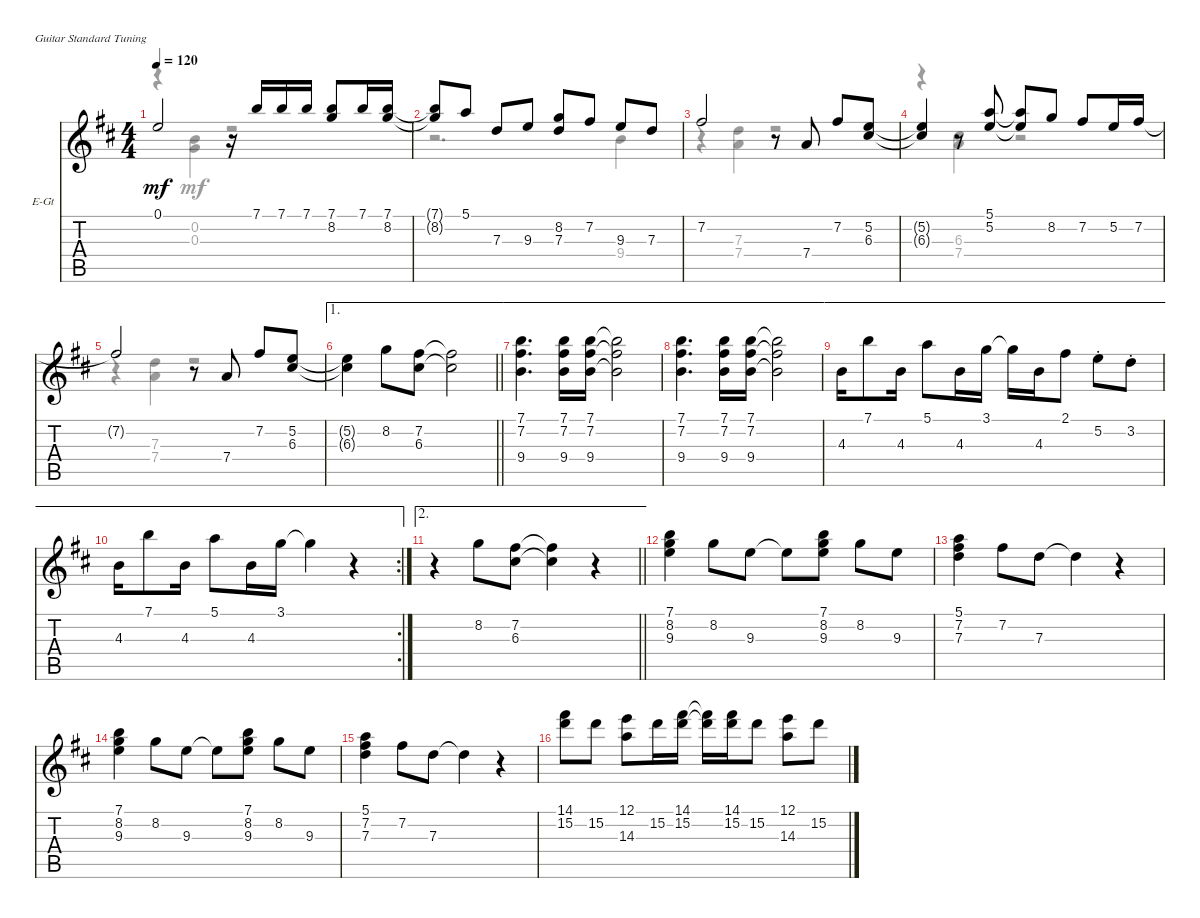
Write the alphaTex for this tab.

\defaultSystemsLayout 4
\bracketExtendMode nobrackets
\firstSystemTrackNameOrientation horizontal
\otherSystemsTrackNameOrientation horizontal
\track ("Jazz Guitar" "E-Gt") {instrument electricguitarjazz}
\staff {score tabs}
\tuning (E4 B3 G3 D3 A2 E2)
\voice
\ts (4 4)
\tempo 120
\clef g2
\ks bminor
0.1.2{dy mf} r.16 7.1.16 7.1.16 7.1.16 (7.1 8.2).8 7.1.16 (7.1 8.2).16 |
(7.1{t} 8.2{t}).8 5.1.8 7.3.8 9.3.8 (8.2 7.3).8 7.2.8 9.3.8 7.3.8 |
7.2.2 r.8 7.4.8 7.2.8 (5.2 6.3).8 |
(6.3{t} 5.2{t}).4 r.8 (5.1 5.2).8 (5.1{t} 5.2{t}).8 8.2.8 7.2.8 5.2.16 7.2.16 |
7.2{t}.2 r.8 7.4.8 7.2.8 (5.2 6.3).8 |
\ae 1
\barLineRight lightlight
(5.2{t} 6.3{t}).4 8.2.8 (7.2 6.3).8 (6.3{t} 7.2{t}).2 |
\ae 1
(7.1 7.2 9.4).4{d} (7.1 7.2 9.4).16 (7.1 7.2 9.4).16 (9.4{t} 7.2{t} 7.1{t}).2 |
\ae 1
(7.1 7.2 9.4).4{d} (7.1 7.2 9.4).16 (7.1 7.2 9.4).16 (9.4{t} 7.2{t} 7.1{t}).2 |
\ae 1
4.3.16 7.1.8 4.3.16 5.1.8 4.3.16 3.1.16 3.1{t}.16 4.3.16 2.1.8 5.2{st}.8 3.2{st}.8 |
\ae 1
\rc 2
4.3.16 7.1.8 4.3.16 5.1.8 4.3.16 3.1.16 3.1{t}.4 r.4 |
\ae 2
\barLineRight lightlight
r.4 8.2.8 (7.2 6.3).8 (6.3{t} 7.2{t}).4 r.4 |
(7.1 8.2 9.3).4 8.2.8 9.3.8 9.3{t}.8 (7.1 8.2 9.3).8 8.2.8 9.3.8 |
(5.1 7.3 7.2).4 7.2.8 7.3.8 7.3{t}.4 r.4 |
(7.1 8.2 9.3).4 8.2.8 9.3.8 9.3{t}.8 (7.1 8.2 9.3).8 8.2.8 9.3.8 |
(5.1 7.3 7.2).4 7.2.8 7.3.8 7.3{t}.4 r.4 |
(14.1 15.2).8 15.2.8 (12.1 14.3).8 15.2.16 (15.2 14.1).16 (15.2{t} 14.1{t}).16 (14.1 15.2).16 15.2.8 (12.1 14.3).8 15.2.8
\voice
\clef g2
\ottava regular
\simile none
\ks bminor
r.4{dy mf} (0.2 0.3).4 r.2 |
r.2{d} 9.4.4 |
r.4 (7.3 7.4).4 r.2 |
r.4 (6.3 7.4).4 r.2 |
r.4 (7.3 7.4).4 r.2 |
\barLineRight lightlight
|
|
|
|
|
\barLineRight lightlight
|
|
|
|
|
